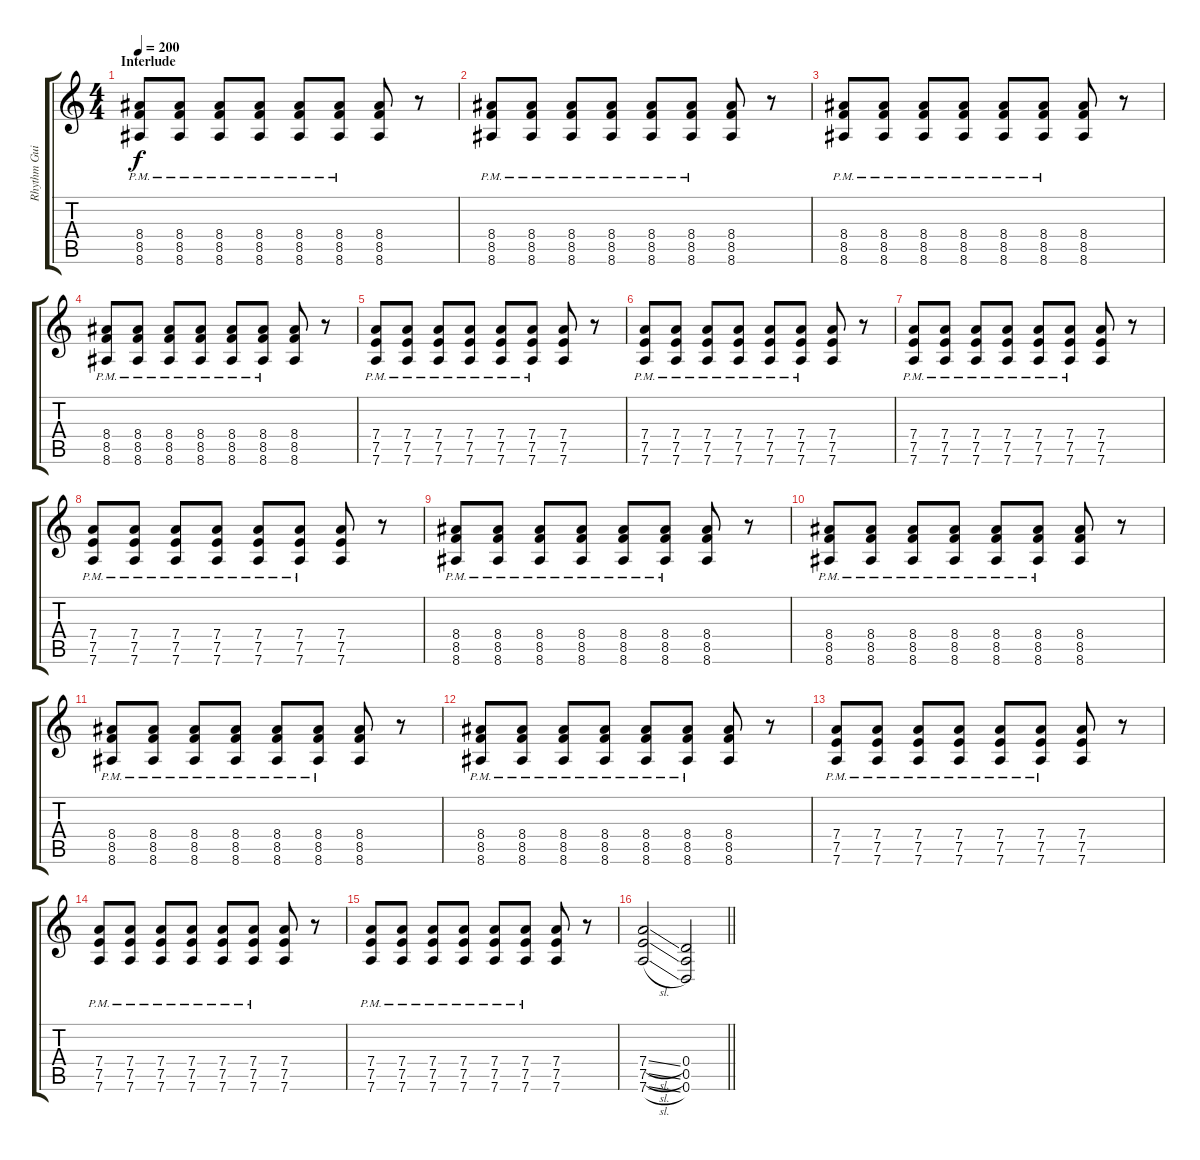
\track ("Rhythm Guitar  - Franky" "Rhythm Gui") {instrument overdrivenguitar}
\staff {score tabs}
\tuning (E4 B3 G3 D3 A2 D2) {hide}
\ts (4 4)
\section ("" "Interlude")
\tempo 200
\clef g2
\ks c
(8.4{pm} 8.5{pm} 8.6{pm}).8{dy f} (8.4{pm} 8.5{pm} 8.6{pm}).8 (8.4{pm} 8.5{pm} 8.6{pm}).8 (8.4{pm} 8.5{pm} 8.6{pm}).8 (8.4{pm} 8.5{pm} 8.6{pm}).8 (8.4{pm} 8.5{pm} 8.6{pm}).8 (8.4 8.5 8.6).8 r.8 |
(8.4{pm} 8.5{pm} 8.6{pm}).8 (8.4{pm} 8.5{pm} 8.6{pm}).8 (8.4{pm} 8.5{pm} 8.6{pm}).8 (8.4{pm} 8.5{pm} 8.6{pm}).8 (8.4{pm} 8.5{pm} 8.6{pm}).8 (8.4{pm} 8.5{pm} 8.6{pm}).8 (8.4 8.5 8.6).8 r.8 |
(8.4{pm} 8.5{pm} 8.6{pm}).8 (8.4{pm} 8.5{pm} 8.6{pm}).8 (8.4{pm} 8.5{pm} 8.6{pm}).8 (8.4{pm} 8.5{pm} 8.6{pm}).8 (8.4{pm} 8.5{pm} 8.6{pm}).8 (8.4{pm} 8.5{pm} 8.6{pm}).8 (8.4 8.5 8.6).8 r.8 |
(8.4{pm} 8.5{pm} 8.6{pm}).8 (8.4{pm} 8.5{pm} 8.6{pm}).8 (8.4{pm} 8.5{pm} 8.6{pm}).8 (8.4{pm} 8.5{pm} 8.6{pm}).8 (8.4{pm} 8.5{pm} 8.6{pm}).8 (8.4{pm} 8.5{pm} 8.6{pm}).8 (8.4 8.5 8.6).8 r.8 |
(7.4{pm} 7.5{pm} 7.6{pm}).8 (7.4{pm} 7.5{pm} 7.6{pm}).8 (7.4{pm} 7.5{pm} 7.6{pm}).8 (7.4{pm} 7.5{pm} 7.6{pm}).8 (7.4{pm} 7.5{pm} 7.6{pm}).8 (7.4{pm} 7.5{pm} 7.6{pm}).8 (7.4 7.5 7.6).8 r.8 |
(7.4{pm} 7.5{pm} 7.6{pm}).8 (7.4{pm} 7.5{pm} 7.6{pm}).8 (7.4{pm} 7.5{pm} 7.6{pm}).8 (7.4{pm} 7.5{pm} 7.6{pm}).8 (7.4{pm} 7.5{pm} 7.6{pm}).8 (7.4{pm} 7.5{pm} 7.6{pm}).8 (7.4 7.5 7.6).8 r.8 |
(7.4{pm} 7.5{pm} 7.6{pm}).8 (7.4{pm} 7.5{pm} 7.6{pm}).8 (7.4{pm} 7.5{pm} 7.6{pm}).8 (7.4{pm} 7.5{pm} 7.6{pm}).8 (7.4{pm} 7.5{pm} 7.6{pm}).8 (7.4{pm} 7.5{pm} 7.6{pm}).8 (7.4 7.5 7.6).8 r.8 |
(7.4{pm} 7.5{pm} 7.6{pm}).8 (7.4{pm} 7.5{pm} 7.6{pm}).8 (7.4{pm} 7.5{pm} 7.6{pm}).8 (7.4{pm} 7.5{pm} 7.6{pm}).8 (7.4{pm} 7.5{pm} 7.6{pm}).8 (7.4{pm} 7.5{pm} 7.6{pm}).8 (7.4 7.5 7.6).8 r.8 |
(8.4{pm} 8.5{pm} 8.6{pm}).8 (8.4{pm} 8.5{pm} 8.6{pm}).8 (8.4{pm} 8.5{pm} 8.6{pm}).8 (8.4{pm} 8.5{pm} 8.6{pm}).8 (8.4{pm} 8.5{pm} 8.6{pm}).8 (8.4{pm} 8.5{pm} 8.6{pm}).8 (8.4 8.5 8.6).8 r.8 |
(8.4{pm} 8.5{pm} 8.6{pm}).8 (8.4{pm} 8.5{pm} 8.6{pm}).8 (8.4{pm} 8.5{pm} 8.6{pm}).8 (8.4{pm} 8.5{pm} 8.6{pm}).8 (8.4{pm} 8.5{pm} 8.6{pm}).8 (8.4{pm} 8.5{pm} 8.6{pm}).8 (8.4 8.5 8.6).8 r.8 |
(8.4{pm} 8.5{pm} 8.6{pm}).8 (8.4{pm} 8.5{pm} 8.6{pm}).8 (8.4{pm} 8.5{pm} 8.6{pm}).8 (8.4{pm} 8.5{pm} 8.6{pm}).8 (8.4{pm} 8.5{pm} 8.6{pm}).8 (8.4{pm} 8.5{pm} 8.6{pm}).8 (8.4 8.5 8.6).8 r.8 |
(8.4{pm} 8.5{pm} 8.6{pm}).8 (8.4{pm} 8.5{pm} 8.6{pm}).8 (8.4{pm} 8.5{pm} 8.6{pm}).8 (8.4{pm} 8.5{pm} 8.6{pm}).8 (8.4{pm} 8.5{pm} 8.6{pm}).8 (8.4{pm} 8.5{pm} 8.6{pm}).8 (8.4 8.5 8.6).8 r.8 |
(7.4{pm} 7.5{pm} 7.6{pm}).8 (7.4{pm} 7.5{pm} 7.6{pm}).8 (7.4{pm} 7.5{pm} 7.6{pm}).8 (7.4{pm} 7.5{pm} 7.6{pm}).8 (7.4{pm} 7.5{pm} 7.6{pm}).8 (7.4{pm} 7.5{pm} 7.6{pm}).8 (7.4 7.5 7.6).8 r.8 |
(7.4{pm} 7.5{pm} 7.6{pm}).8 (7.4{pm} 7.5{pm} 7.6{pm}).8 (7.4{pm} 7.5{pm} 7.6{pm}).8 (7.4{pm} 7.5{pm} 7.6{pm}).8 (7.4{pm} 7.5{pm} 7.6{pm}).8 (7.4{pm} 7.5{pm} 7.6{pm}).8 (7.4 7.5 7.6).8 r.8 |
(7.4{pm} 7.5{pm} 7.6{pm}).8 (7.4{pm} 7.5{pm} 7.6{pm}).8 (7.4{pm} 7.5{pm} 7.6{pm}).8 (7.4{pm} 7.5{pm} 7.6{pm}).8 (7.4{pm} 7.5{pm} 7.6{pm}).8 (7.4{pm} 7.5{pm} 7.6{pm}).8 (7.4 7.5 7.6).8 r.8 |
\barLineRight lightlight
(7.4{sl} 7.5{sl} 7.6{sl}).2 (0.4 0.5 0.6).2
